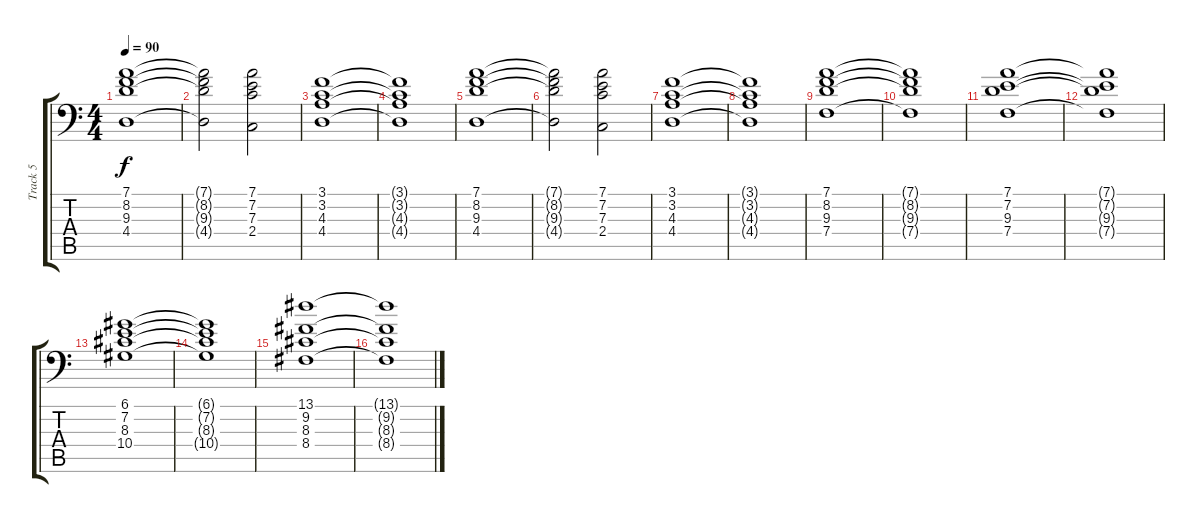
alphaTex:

\track ("Track 5" "Track 5") {instrument fx6goblins}
\staff {score tabs}
\tuning (D4 A3 F3 Bb2 F2 Bb1) {hide}
\ts (4 4)
\tempo 90
\clef f4
\ks c
(7.1 8.2 9.3 4.4).1{dy f} |
(7.1{t} 8.2{t} 9.3{t} 4.4{t}).2 (7.1 7.2 7.3 2.4).2 |
(3.1 3.2 4.3 4.4).1 |
(3.1{t} 3.2{t} 4.3{t} 4.4{t}).1 |
(7.1 8.2 9.3 4.4).1 |
(7.1{t} 8.2{t} 9.3{t} 4.4{t}).2 (7.1 7.2 7.3 2.4).2 |
(3.1 3.2 4.3 4.4).1 |
(3.1{t} 3.2{t} 4.3{t} 4.4{t}).1 |
(7.1 8.2 9.3 7.4).1 |
(7.1{t} 8.2{t} 9.3{t} 7.4{t}).1 |
(7.1 7.2 9.3 7.4).1 |
(7.1{t} 7.2{t} 9.3{t} 7.4{t}).1 |
(6.1 7.2 8.3 10.4).1 |
(6.1{t} 7.2{t} 8.3{t} 10.4{t}).1 |
(13.1 9.2 8.3 8.4).1 |
(13.1{t} 9.2{t} 8.3{t} 8.4{t}).1
